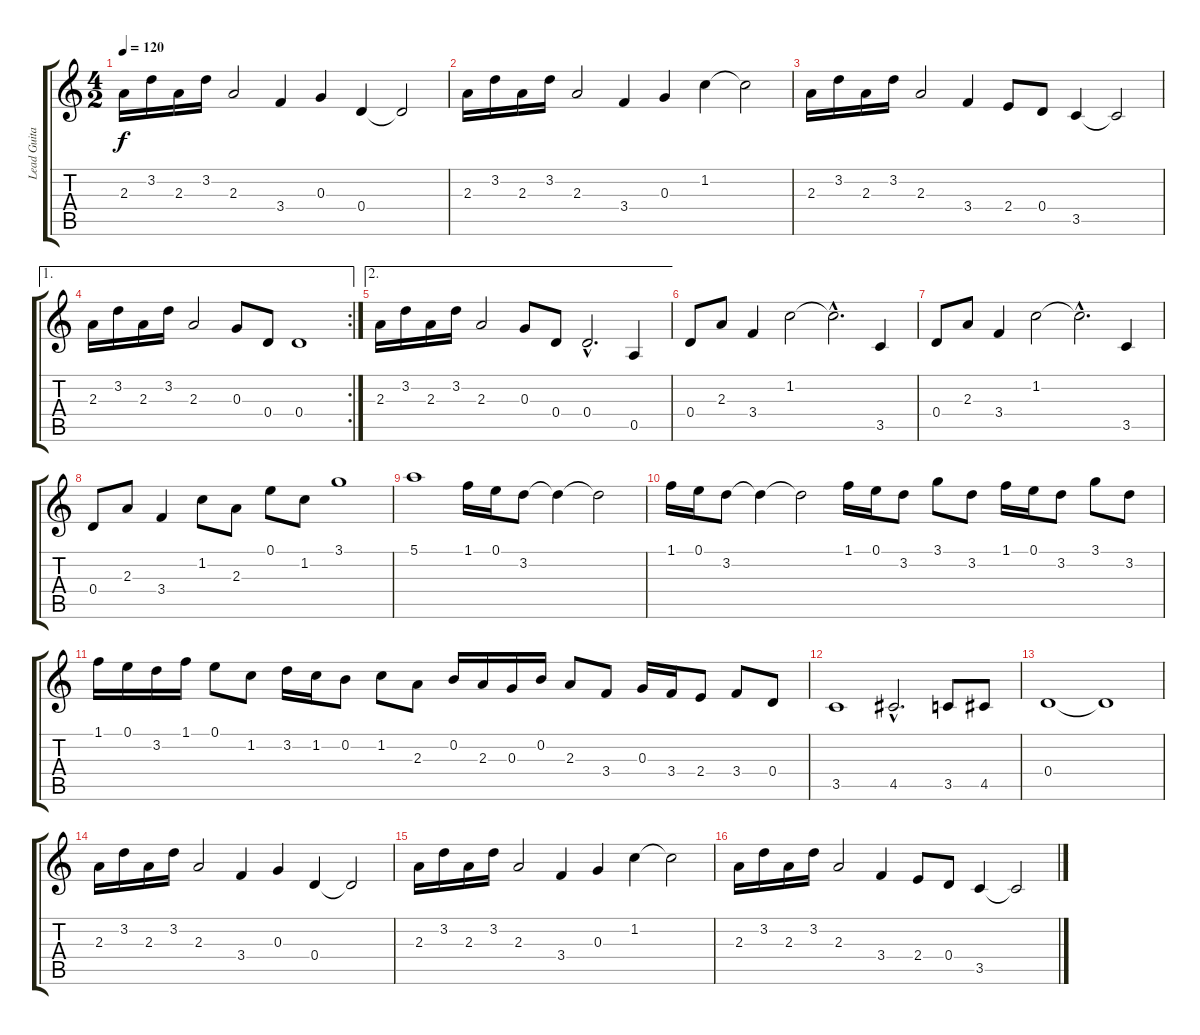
\track ("Lead Guitar" "Lead Guita") {instrument acousticguitarnylon}
\staff {score tabs}
\tuning (E4 B3 G3 D3 A2 E2) {hide}
\ts (4 2)
\tempo 120
\clef g2
\ks c
2.3.16{dy f instrument acousticguitarnylon} 3.2.16 2.3.16 3.2.16 2.3.2 3.4.4 0.3.4 0.4.4 0.4{t}.2 |
2.3.16 3.2.16 2.3.16 3.2.16 2.3.2 3.4.4 0.3.4 1.2.4 1.2{t}.2 |
2.3.16 3.2.16 2.3.16 3.2.16 2.3.2 3.4.4 2.4.8 0.4.8 3.5.4 3.5{t}.2 |
\ae 1
\rc 2
2.3.16 3.2.16 2.3.16 3.2.16 2.3.2 0.3.8 0.4.8 0.4.1 |
\ae 2
2.3.16 3.2.16 2.3.16 3.2.16 2.3.2 0.3.8 0.4.8 0.4{hac}.2{d} 0.5.4 |
0.4.8 2.3.8 3.4.4 1.2.2 1.2{hac t}.2{d} 3.5.4 |
0.4.8 2.3.8 3.4.4 1.2.2 1.2{hac t}.2{d} 3.5.4 |
0.4.8 2.3.8 3.4.4 1.2.8 2.3.8 0.1.8 1.2.8 3.1.1 |
5.1.1 1.1.16 0.1.16 3.2.8 3.2{t}.4 3.2{t}.2 |
1.1.16 0.1.16 3.2.8 3.2{t}.4 3.2{t}.2 1.1.16 0.1.16 3.2.8 3.1.8 3.2.8 1.1.16 0.1.16 3.2.8 3.1.8 3.2.8 |
1.1.16 0.1.16 3.2.16 1.1.16 0.1.8 1.2.8 3.2.16 1.2.16 0.2.8 1.2.8 2.3.8 0.2.16 2.3.16 0.3.16 0.2.16 2.3.8 3.4.8 0.3.16 3.4.16 2.4.8 3.4.8 0.4.8 |
3.5.1 4.5{hac}.2{d} 3.5.8 4.5.8 |
0.4.1 0.4{t}.1 |
2.3.16 3.2.16 2.3.16 3.2.16 2.3.2 3.4.4 0.3.4 0.4.4 0.4{t}.2 |
2.3.16 3.2.16 2.3.16 3.2.16 2.3.2 3.4.4 0.3.4 1.2.4 1.2{t}.2 |
2.3.16 3.2.16 2.3.16 3.2.16 2.3.2 3.4.4 2.4.8 0.4.8 3.5.4 3.5{t}.2
